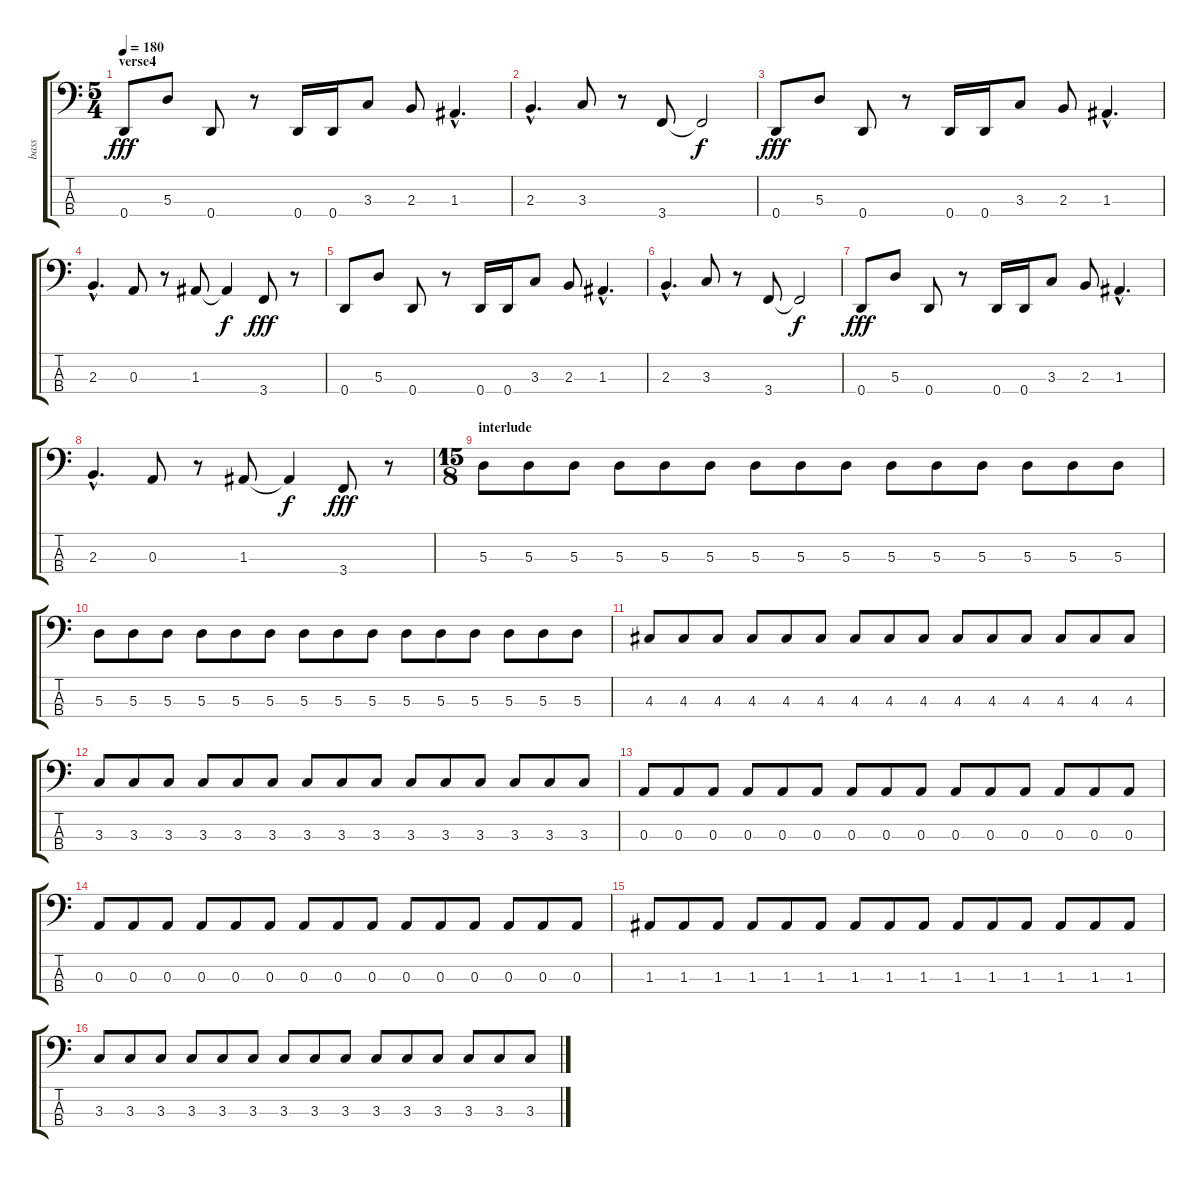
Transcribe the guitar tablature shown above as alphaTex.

\track ("bass" "bass") {instrument electricbassfinger}
\staff {score tabs}
\tuning (G2 D2 A1 D1) {hide}
\ts (5 4)
\section ("" "verse4")
\tempo 180
\clef f4
\ks c
0.4.8{dy fff} 5.3.8 0.4.8 r.8 0.4.16 0.4.16 3.3.8 2.3.8 1.3{hac}.4{d} |
2.3{hac}.4{d} 3.3.8 r.8 3.4.8 3.4{t}.2{dy f} |
0.4.8{dy fff} 5.3.8 0.4.8 r.8 0.4.16 0.4.16 3.3.8 2.3.8 1.3{hac}.4{d} |
2.3{hac}.4{d} 0.3.8 r.8 1.3.8 1.3{t}.4{dy f} 3.4.8{dy fff} r.8 |
0.4.8 5.3.8 0.4.8 r.8 0.4.16 0.4.16 3.3.8 2.3.8 1.3{hac}.4{d} |
2.3{hac}.4{d} 3.3.8 r.8 3.4.8 3.4{t}.2{dy f} |
0.4.8{dy fff} 5.3.8 0.4.8 r.8 0.4.16 0.4.16 3.3.8 2.3.8 1.3{hac}.4{d} |
2.3{hac}.4{d} 0.3.8 r.8 1.3.8 1.3{t}.4{dy f} 3.4.8{dy fff} r.8 |
\ts (15 8)
\section ("" "interlude")
5.3.8 5.3.8 5.3.8 5.3.8 5.3.8 5.3.8 5.3.8 5.3.8 5.3.8 5.3.8 5.3.8 5.3.8 5.3.8 5.3.8 5.3.8 |
5.3.8 5.3.8 5.3.8 5.3.8 5.3.8 5.3.8 5.3.8 5.3.8 5.3.8 5.3.8 5.3.8 5.3.8 5.3.8 5.3.8 5.3.8 |
4.3.8 4.3.8 4.3.8 4.3.8 4.3.8 4.3.8 4.3.8 4.3.8 4.3.8 4.3.8 4.3.8 4.3.8 4.3.8 4.3.8 4.3.8 |
3.3.8 3.3.8 3.3.8 3.3.8 3.3.8 3.3.8 3.3.8 3.3.8 3.3.8 3.3.8 3.3.8 3.3.8 3.3.8 3.3.8 3.3.8 |
0.3.8 0.3.8 0.3.8 0.3.8 0.3.8 0.3.8 0.3.8 0.3.8 0.3.8 0.3.8 0.3.8 0.3.8 0.3.8 0.3.8 0.3.8 |
0.3.8 0.3.8 0.3.8 0.3.8 0.3.8 0.3.8 0.3.8 0.3.8 0.3.8 0.3.8 0.3.8 0.3.8 0.3.8 0.3.8 0.3.8 |
1.3.8 1.3.8 1.3.8 1.3.8 1.3.8 1.3.8 1.3.8 1.3.8 1.3.8 1.3.8 1.3.8 1.3.8 1.3.8 1.3.8 1.3.8 |
3.3.8 3.3.8 3.3.8 3.3.8 3.3.8 3.3.8 3.3.8 3.3.8 3.3.8 3.3.8 3.3.8 3.3.8 3.3.8 3.3.8 3.3.8
